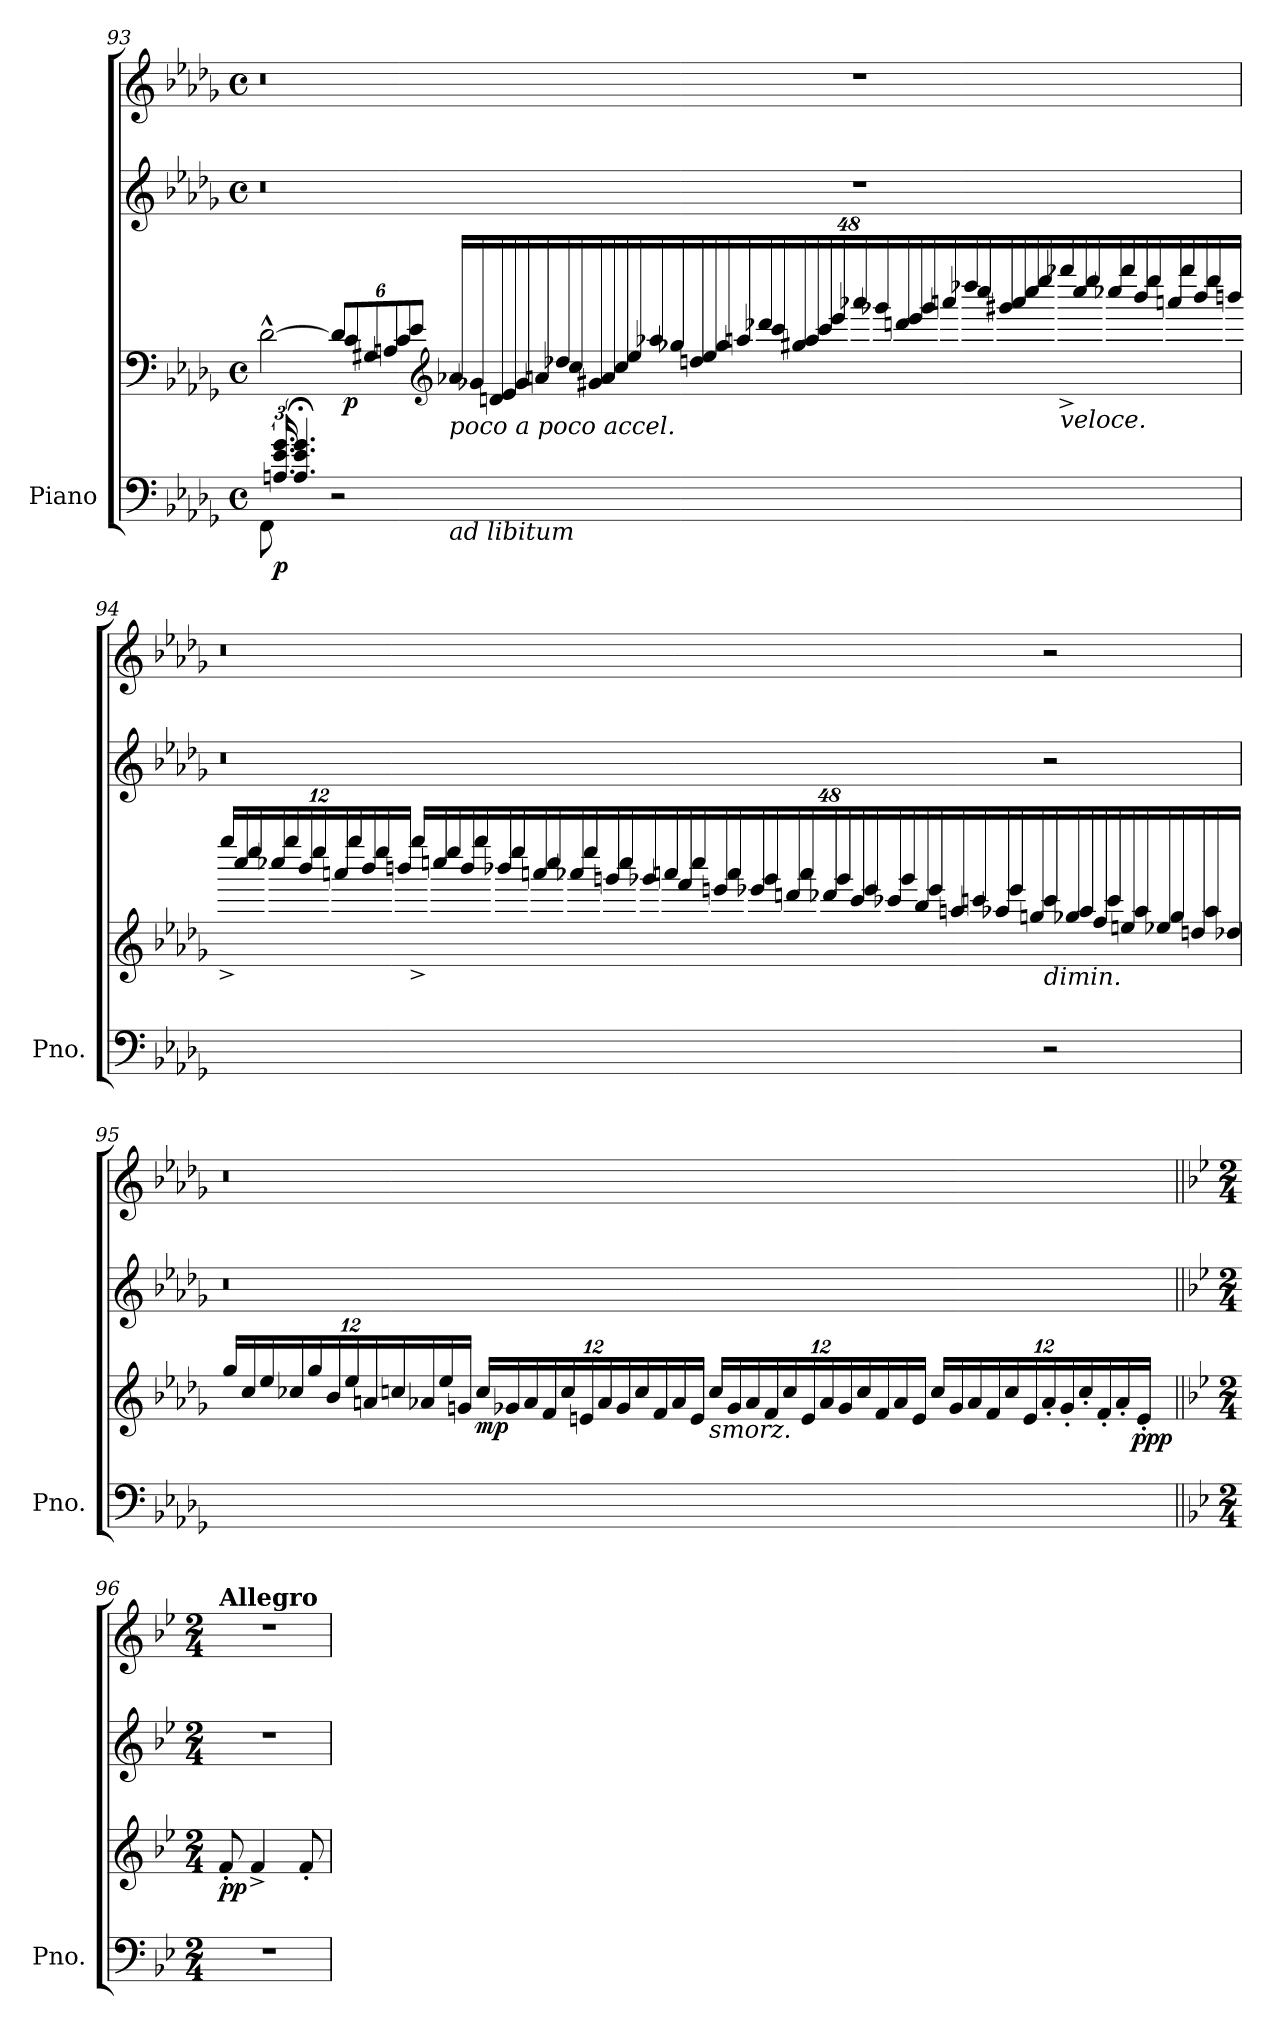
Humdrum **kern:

**kern	**kern	**kern	**kern	**dynam
*part1	*part1	*part1	*part1	*part1
*staff4	*staff3	*staff2	*staff1	*staff1/2/3/4
*I"Piano	*	*	*	*
*I'Pno.	*	*	*	*
!!LO:LB:g=z
*clefF4	*clefF4	*clefG2	*clefG2	*
*k[b-e-a-d-g-]	*k[b-e-a-d-g-]	*k[b-e-a-d-g-]	*k[b-e-a-d-g-]	*
*M4/4	*M4/4	*M4/4	*M4/4	*
*met(c)	*met(c)	*met(c)	*met(c)	*
=93	=93	=93	=93	=93
*^	*	*	*	*
8FF\	24.ryy	[2d-^^\	0r	0r	.
!	!	!	!	!	!LO:DY:b=4
.	24.An/ 24.e-/ 24.g-/	.	.	.	p
4.A/;< 4.e-/;< 4.g-/;<	4ryy	.	.	.	.
.	8ryy	.	.	.	.
*	*	*Xbrackettup	*	*	*
2r	2ryy	12d-/L]	.	.	.
!	!	!	!	!	!LO:DY:b=3
.	.	12c/	.	.	p
.	.	12G#X/	.	.	.
.	.	12An/	.	.	.
.	.	12c/	.	.	.
.	.	12e-/J	.	.	.
*	*	*clefG2	*	*	*
!	!	!LO:TX:b:i:t=poco a poco accel.	!	!	!
!LO:TX:b:i:t=ad libitum	!	!	!	!	!
1ryy	0ryy	24a-X/LL	.	.	.
.	.	24g-X/	.	.	.
.	.	24dn/	.	.	.
.	.	24e-/	.	.	.
.	.	24g-/	.	.	.
.	.	24an/	.	.	.
.	.	24dd-X/	.	.	.
.	.	24cc/	.	.	.
.	.	24g#X/	.	.	.
.	.	24a/	.	.	.
.	.	24cc/	.	.	.
.	.	24ee-/	.	.	.
.	.	24aa-X/	.	.	.
.	.	24gg-X/	.	.	.
.	.	24ddn/	.	.	.
.	.	24ee-/	.	.	.
.	.	24gg-/	.	.	.
.	.	24aan/	.	.	.
.	.	24ddd-X/	.	.	.
.	.	24ccc/	.	.	.
.	.	24gg#X/	.	.	.
.	.	24aa/	.	.	.
.	.	24ccc/	.	.	.
.	.	24eee-/	.	.	.
1ryy	.	24aaa-X/	1r	1r	.
.	.	24ggg-X/	.	.	.
.	.	24dddn/	.	.	.
.	.	24eee-/	.	.	.
.	.	24ggg-/	.	.	.
.	.	24aaan/	.	.	.
.	.	24dddd-X/	.	.	.
.	.	24cccc/	.	.	.
.	.	24ggg#X/	.	.	.
.	.	24aaa/	.	.	.
.	.	24cccc/	.	.	.
.	.	24eeee-/	.	.	.
!	!	!LO:TX:b:i:t=veloce.	!	!	!
!	!	!	!	!	!LO:DY:b=3
.	.	24gggg-X^/	.	.	other-dynamics
.	.	24cccc/	.	.	.
.	.	24eeee-/	.	.	.
.	.	24cccc-X/	.	.	.
.	.	24gggg-/	.	.	.
.	.	24bbb-/	.	.	.
.	.	24eeee-/	.	.	.
.	.	24aaan/	.	.	.
.	.	24gggg-/	.	.	.
.	.	24bbb-/	.	.	.
.	.	24eeee-/	.	.	.
.	.	24bbbn/JJ	.	.	.
*v	*v	*	*	*	*
!!LO:LB:g=z
=94	=94	=94	=94	=94
0ryy	24gggg-^/LL	0r	0r	.
.	24cccc/	.	.	.
.	24eeee-/	.	.	.
.	24cccc-X/	.	.	.
.	24gggg-/	.	.	.
.	24bbb-/	.	.	.
.	24eeee-/	.	.	.
.	24aaan/	.	.	.
.	24gggg-/	.	.	.
.	24bbb-/	.	.	.
.	24eeee-/	.	.	.
.	24bbbn/JJ	.	.	.
.	24gggg-^/LL	.	.	.
.	24ccccn/	.	.	.
.	24eeee-/	.	.	.
.	24bbb/	.	.	.
.	24gggg-/	.	.	.
.	24bbb-X/	.	.	.
.	24eeee-/	.	.	.
.	24aaan/	.	.	.
.	24cccc/	.	.	.
.	24aaa-X/	.	.	.
.	24eeee-/	.	.	.
.	24gggn/	.	.	.
.	24cccc/	.	.	.
.	24ggg-X/	.	.	.
.	24aaan/	.	.	.
.	24fff/	.	.	.
.	24cccc/	.	.	.
.	24eeen/	.	.	.
.	24aaa/	.	.	.
.	24eee-X/	.	.	.
.	24ggg-/	.	.	.
.	24dddn/	.	.	.
.	24aaa/	.	.	.
.	24ddd-X/	.	.	.
.	24ggg-/	.	.	.
.	24ccc/	.	.	.
.	24eee-/	.	.	.
.	24ccc-X/	.	.	.
.	24ggg-/	.	.	.
.	24bb-/	.	.	.
.	24eee-/	.	.	.
.	24aan/	.	.	.
.	24cccn/	.	.	.
.	24aa-X/	.	.	.
.	24eee-/	.	.	.
.	24ggn/	.	.	.
!	!LO:TX:b:i:t=dimin.	!	!	!
2r	24ccc/	2r	2r	.
.	24gg-X/	.	.	.
.	24aa-/	.	.	.
.	24ff/	.	.	.
.	24ccc/	.	.	.
.	24een/	.	.	.
.	24aa-/	.	.	.
.	24ee-X/	.	.	.
.	24gg-/	.	.	.
.	24ddn/	.	.	.
.	24aa-/	.	.	.
.	24dd-X/JJ	.	.	.
!!LO:LB:g=z
=95	=95	=95	=95	=95
0ryy	24gg-/LL	0r	0r	.
.	24cc/	.	.	.
.	24ee-/	.	.	.
.	24cc-X/	.	.	.
.	24gg-/	.	.	.
.	24b-/	.	.	.
.	24ee-/	.	.	.
.	24an/	.	.	.
.	24ccn/	.	.	.
.	24a-X/	.	.	.
.	24ee-/	.	.	.
.	24gn/JJ	.	.	.
!	!	!	!	!LO:DY:b=3
.	24cc/LL	.	.	mp
.	24g-X/	.	.	.
.	24a-/	.	.	.
.	24f/	.	.	.
.	24cc/	.	.	.
.	24en/	.	.	.
.	24a-/	.	.	.
.	24g-/	.	.	.
.	24cc/	.	.	.
.	24f/	.	.	.
.	24a-/	.	.	.
.	24e/JJ	.	.	.
!	!LO:TX:b:i:t=smorz.	!	!	!
.	24cc/LL	.	.	.
.	24g-/	.	.	.
.	24a-/	.	.	.
.	24f/	.	.	.
.	24cc/	.	.	.
.	24e/	.	.	.
.	24a-/	.	.	.
.	24g-/	.	.	.
.	24cc/	.	.	.
.	24f/	.	.	.
.	24a-/	.	.	.
.	24e/JJ	.	.	.
.	24cc/LL	.	.	.
.	24g-/	.	.	.
.	24a-/	.	.	.
.	24f/	.	.	.
.	24cc/	.	.	.
.	24e/	.	.	.
.	24a-'/	.	.	.
.	24g-'/	.	.	.
.	24cc'/	.	.	.
.	24f'/	.	.	.
.	24a-'/	.	.	.
!	!	!	!	!LO:DY:b=3
.	24e'/JJ	.	.	ppp
!!LO:PB:g=z
=96||	=96||	=96||	=96||	=96||
*k[b-e-]	*k[b-e-]	*k[b-e-]	*k[b-e-]	*
*M2/4	*M2/4	*M2/4	*M2/4	*
!	!	!	!LO:TX:a:B:t=Allegro	!
!	!	!	!	!LO:DY:b=3
2r	8f'/	2r	2r	pp
.	4f^/	.	.	.
.	8f'/	.	.	.
=	=	=	=	=
*-	*-	*-	*-	*-
